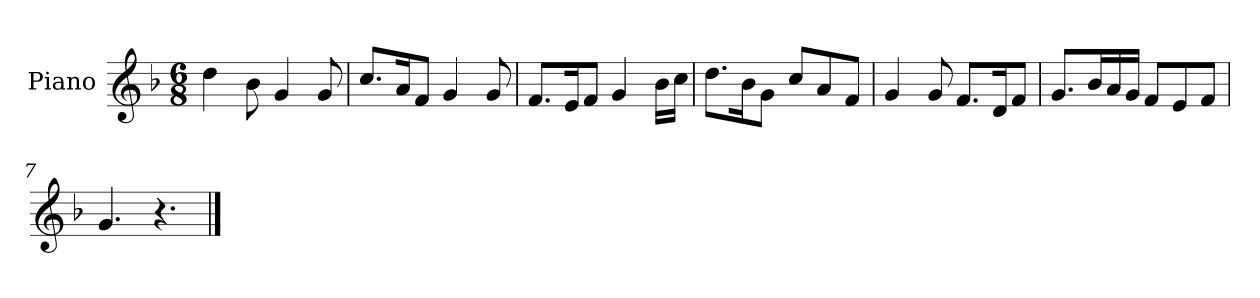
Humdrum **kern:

**kern
*part1
*staff1
*I"Piano
*I'Pno.
*clefG2
*k[b-]
*M6/8
*MM120
=1
4dd\
8b-\
4g/
8g/
=2
8.cc/L
16a/K
8f/J
4g/
8g/
=3
8.f/L
16e/K
8f/J
4g/
16b-\LL
16cc\JJ
=4
8.dd\L
16b-\K
8g\J
8cc/L
8a/
8f/J
=5
4g/
8g/
8.f/L
16d/K
8f/J
=6
8.g/L
16b-/L
16a/
16g/JJ
8f/L
8e/
8f/J
=7
4.g/
4.r
==
*-
